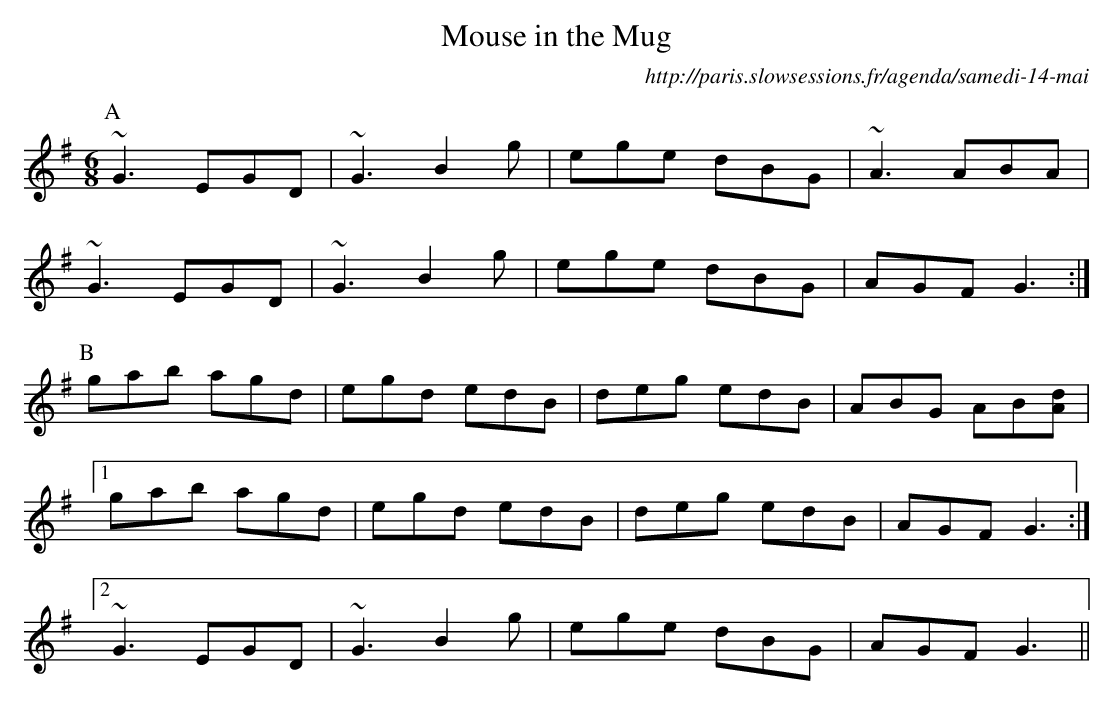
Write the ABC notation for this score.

X:1
T:Mouse in the Mug
O:http://paris.slowsessions.fr/agenda/samedi-14-mai
M: 6/8
L: 1/8
K: G
P: A
~G3 EGD | ~G3 B2g | ege dBG | ~A3 ABA |
~G3 EGD | ~G3 B2g | ege dBG | AGF G3 :|
P: B
gab agd | egd edB | deg edB | ABG AB[dA] |
[1 gab agd | egd edB | deg edB | AGF G3 :|
[2 ~G3 EGD | ~G3 B2g | ege dBG | AGF G3 ||
